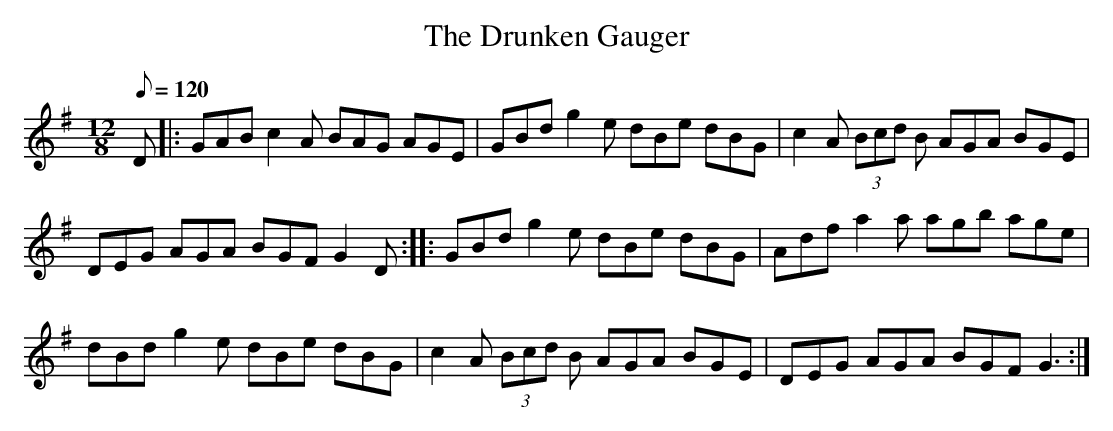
X:1
T:Drunken Gauger, The
M:12/8
L:1/8
Q:120
K:G
D|:GAB c2A BAG AGE|GBd g2e dBe dBG|c2A (3Bcd B AGA BGE|
DEG AGA BGF G2D::GBd g2e dBe dBG|Adf a2a agb age|
dBd g2e dBe dBG|c2A (3Bcd B AGA BGE|DEG AGA BGF G3:|
